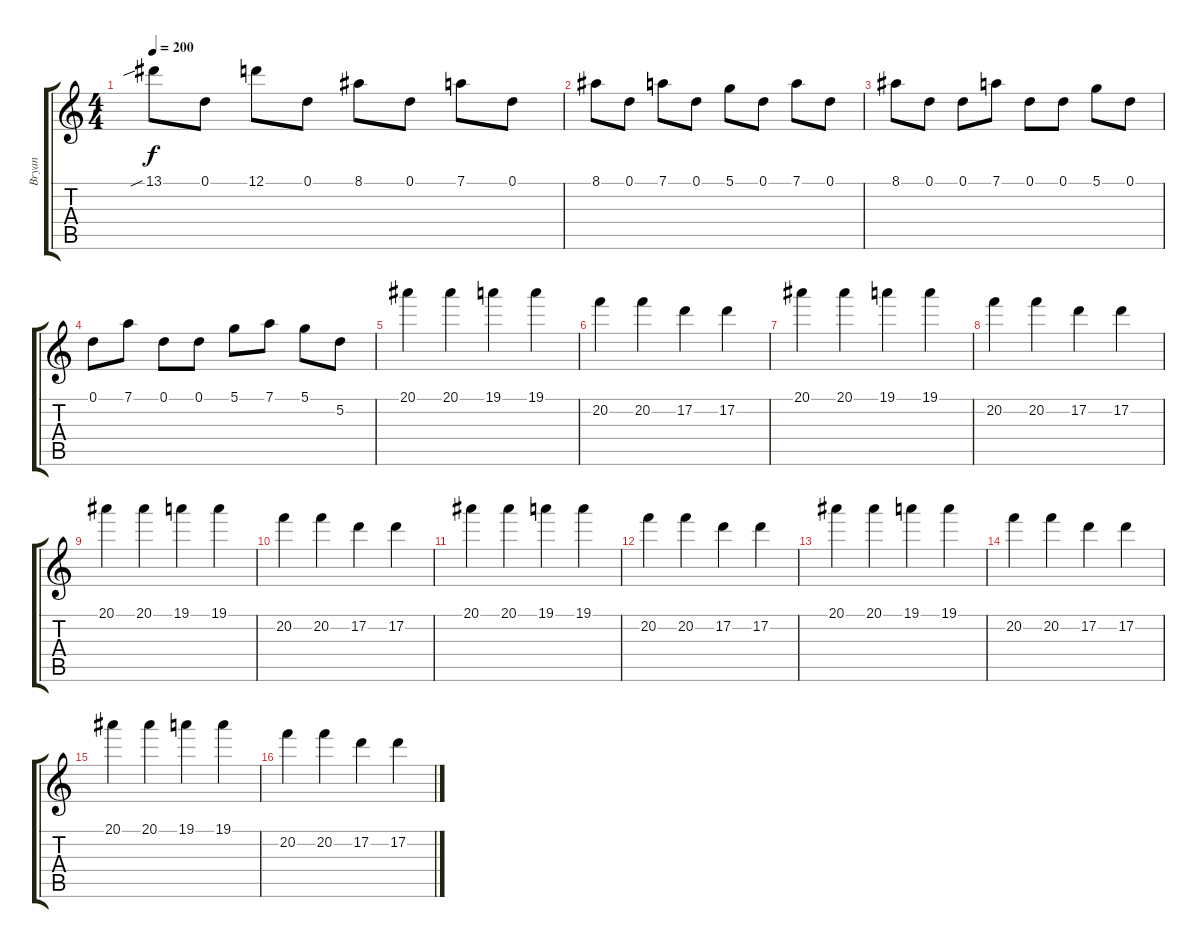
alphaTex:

\track ("Bryan " "Bryan ") {instrument distortionguitar}
\staff {score tabs}
\tuning (D4 A3 F3 C3 G2 C2) {hide}
\ts (4 4)
\tempo 200
\clef g2
\ks c
13.1{sib}.8{dy f} 0.1.8 12.1.8 0.1.8 8.1.8 0.1.8 7.1.8 0.1.8 |
8.1.8 0.1.8 7.1.8 0.1.8 5.1.8 0.1.8 7.1.8 0.1.8 |
8.1.8 0.1.8 0.1.8 7.1.8 0.1.8 0.1.8 5.1.8 0.1.8 |
0.1.8 7.1.8 0.1.8 0.1.8 5.1.8 7.1.8 5.1.8 5.2.8 |
20.1.4 20.1.4 19.1.4 19.1.4 |
20.2.4 20.2.4 17.2.4 17.2.4 |
20.1.4 20.1.4 19.1.4 19.1.4 |
20.2.4 20.2.4 17.2.4 17.2.4 |
20.1.4 20.1.4 19.1.4 19.1.4 |
20.2.4 20.2.4 17.2.4 17.2.4 |
20.1.4 20.1.4 19.1.4 19.1.4 |
20.2.4 20.2.4 17.2.4 17.2.4 |
20.1.4 20.1.4 19.1.4 19.1.4 |
20.2.4 20.2.4 17.2.4 17.2.4 |
20.1.4 20.1.4 19.1.4 19.1.4 |
20.2.4 20.2.4 17.2.4 17.2.4
